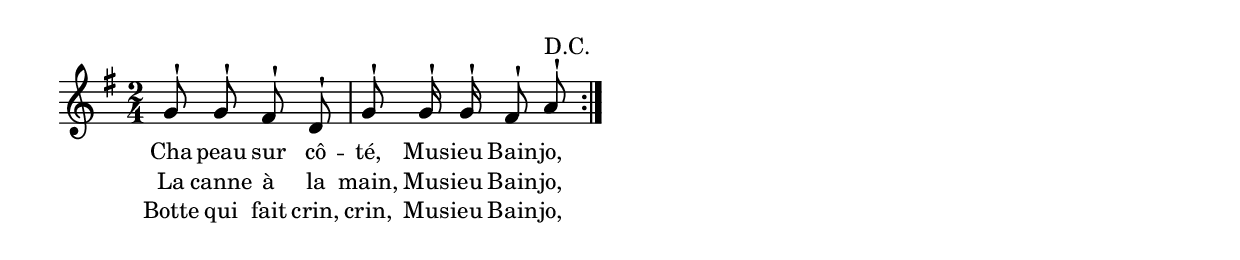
% 136-p2.ly - Score sheet for "Musieu Bainjo"
% Copyright (C) 2007  Marcus Brinkmann <marcus@gnu.org>
%
% This score sheet is free software; you can redistribute it and/or
% modify it under the terms of the Creative Commons Legal Code
% Attribution-ShareALike as published by Creative Commons; either
% version 2.0 of the License, or (at your option) any later version.
%
% This score sheet is distributed in the hope that it will be useful,
% but WITHOUT ANY WARRANTY; without even the implied warranty of
% MERCHANTABILITY or FITNESS FOR A PARTICULAR PURPOSE.  See the
% Creative Commons Legal Code Attribution-ShareALike for more details.
%
% You should have received a copy of the Creative Commons Legal Code
% Attribution-ShareALike along with this score sheet; if not, write to
% Creative Commons, 543 Howard Street, 5th Floor,
% San Francisco, CA 94105-3013  United States

\version "2.10.0"

%\header
%{
%  title = "Musieu Bainjo"
%  composer = "trad."
%}

melody =
<<
     \context Voice
    {
	\set Staff.midiInstrument = "acoustic grand"
	\override Staff.VerticalAxisGroup #'minimum-Y-extent = #'(0 . 0)
	
	\autoBeamOff

	\time 2/4
	\clef violin
	\key g \major
	{
	    \repeat volta 2
	    {
		g'8^| g'^| fis'^| d'^| |
		g'8^| g'16^| g'^| fis'8^| a'^|^\markup { D.C. }
	    }
	}
    }
    \lyricsto "" \new Lyrics
    {
        \override LyricText #'font-size = #0
        \override StanzaNumber #'font-size = #-1

	Cha -- peau sur cô -- té, Mus -- ieu Bain -- jo,
    }
    \lyricsto "" \new Lyrics
    {
        \override LyricText #'font-size = #0
        \override StanzaNumber #'font-size = #-1

	La canne à la main, Mus -- ieu Bain -- jo,
    }
    \lyricsto "" \new Lyrics
    {
        \override LyricText #'font-size = #0
        \override StanzaNumber #'font-size = #-1

	Botte qui fait crin, crin, Mus -- ieu Bain -- jo,
    }
    
>>


\score
{
  \new Staff { \melody }

  \layout { indent = 0.0 }
}

\score
{
  \new Staff { \unfoldRepeats \melody }

  
  \midi {
    \context {
      \Score
      tempoWholesPerMinute = #(ly:make-moment 80 4)
      }
    }


}
